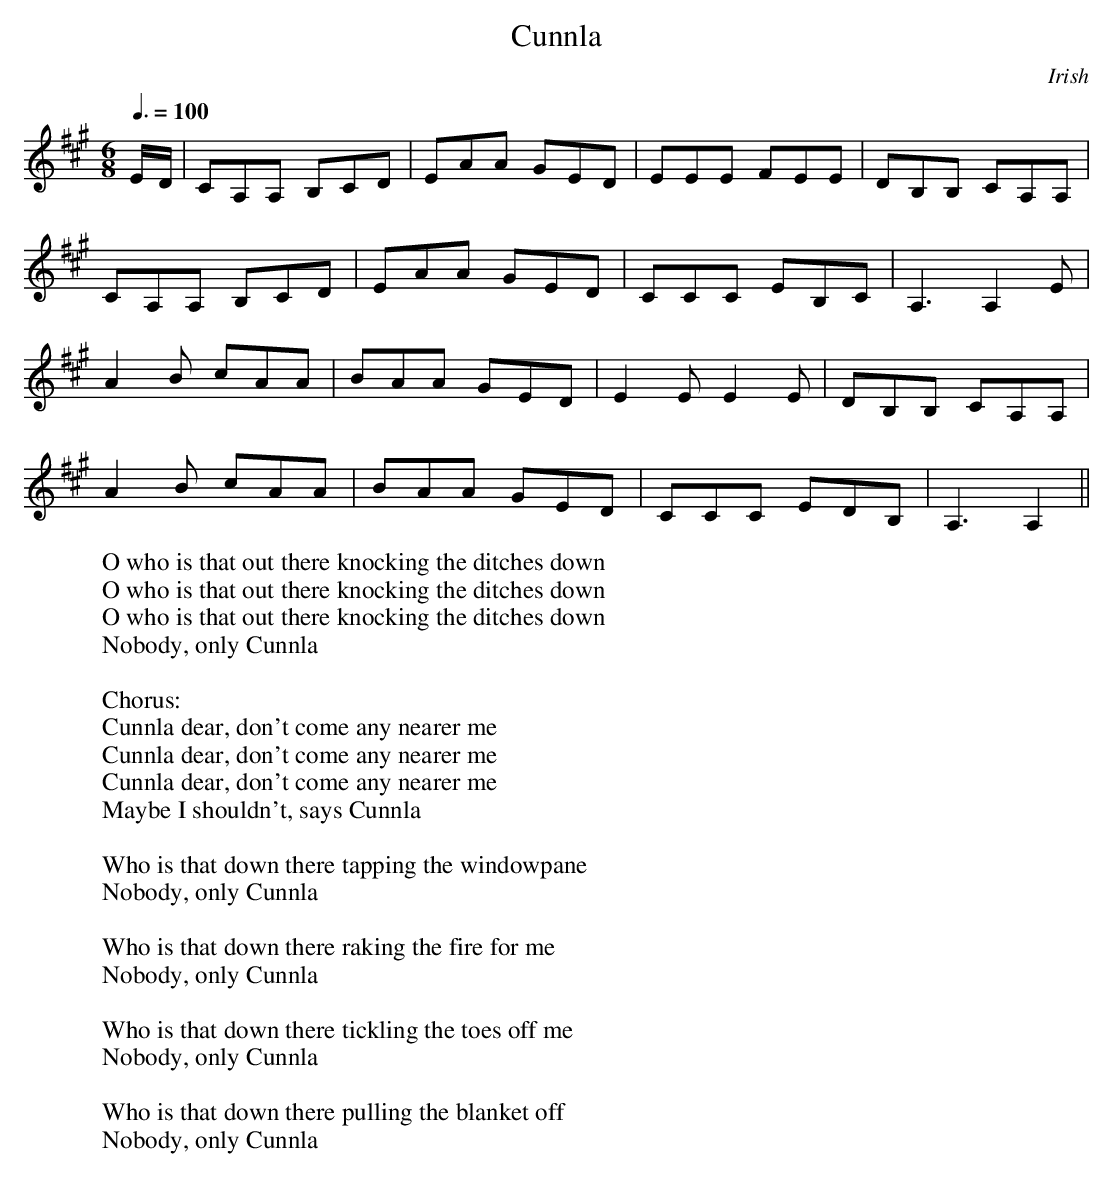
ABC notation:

X:1
T:Cunnla
O:Irish
M:6/8
L:1/8
Q:3/8=100
W:O who is that out there knocking the ditches down
W:O who is that out there knocking the ditches down
W:O who is that out there knocking the ditches down
W:Nobody, only Cunnla
W:
W:Chorus:
W:Cunnla dear, don't come any nearer me
W:Cunnla dear, don't come any nearer me
W:Cunnla dear, don't come any nearer me
W:Maybe I shouldn't, says Cunnla
W:
W:Who is that down there tapping the windowpane
W:Nobody, only Cunnla
W:
W:Who is that down there raking the fire for me
W:Nobody, only Cunnla
W:
W:Who is that down there tickling the toes off me
W:Nobody, only Cunnla
W:
W:Who is that down there pulling the blanket off
W:Nobody, only Cunnla
K:A
E/-D/|CA,A, B,-CD|EAA GED|EEE F-EE|DB,B, CA,A,|
CA,A, B,-CD|EAA GED|CCC E-B,C|A,3 A,2E|
A2B c-AA|BAA GED|E2E E2E|DB,B, CA,A,|
A2B c-AA|BAA GED|CCC EDB,|A,3 A,2||
